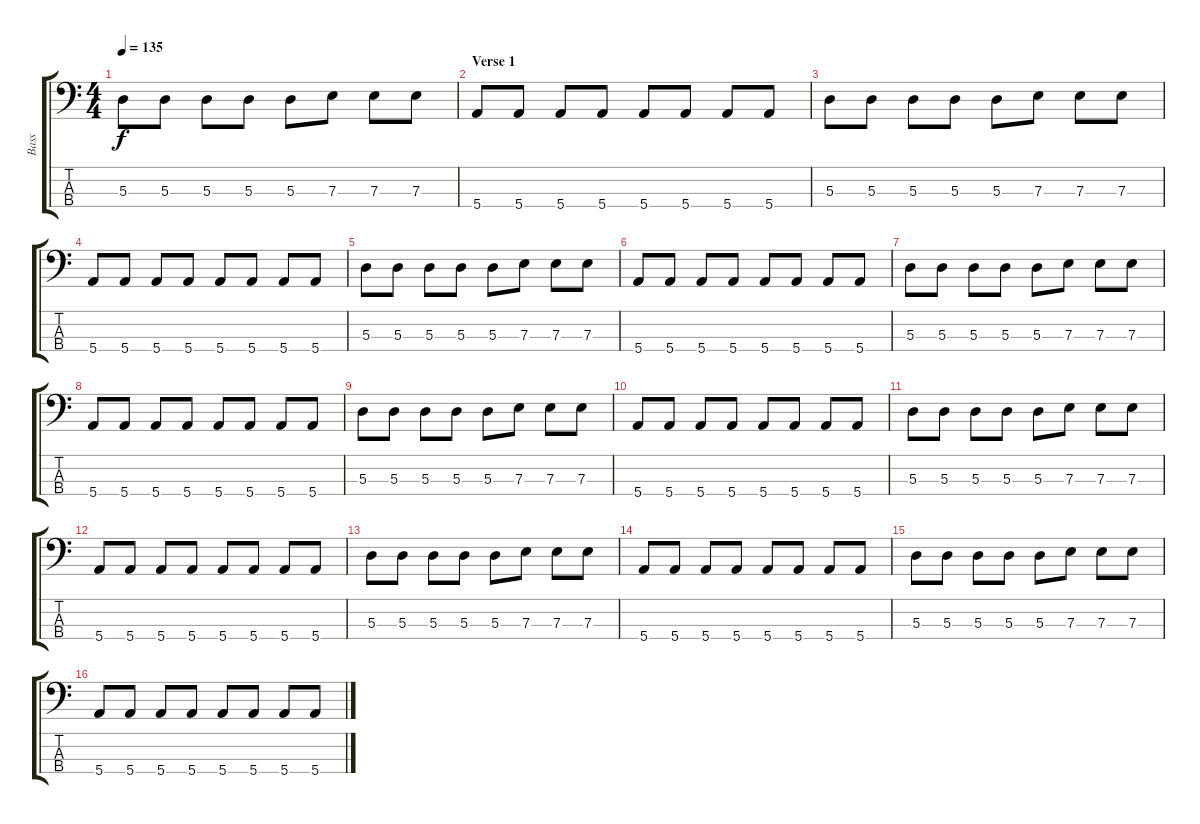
\track ("Bass" "Bass") {instrument electricbassfinger}
\staff {score tabs}
\tuning (G2 D2 A1 E1) {hide}
\ts (4 4)
\tempo 135
\clef f4
\ks c
5.3.8{dy f} 5.3.8 5.3.8 5.3.8 5.3.8 7.3.8 7.3.8 7.3.8 |
\section ("" "Verse 1")
5.4.8 5.4.8 5.4.8 5.4.8 5.4.8 5.4.8 5.4.8 5.4.8 |
5.3.8 5.3.8 5.3.8 5.3.8 5.3.8 7.3.8 7.3.8 7.3.8 |
5.4.8 5.4.8 5.4.8 5.4.8 5.4.8 5.4.8 5.4.8 5.4.8 |
5.3.8 5.3.8 5.3.8 5.3.8 5.3.8 7.3.8 7.3.8 7.3.8 |
5.4.8 5.4.8 5.4.8 5.4.8 5.4.8 5.4.8 5.4.8 5.4.8 |
5.3.8 5.3.8 5.3.8 5.3.8 5.3.8 7.3.8 7.3.8 7.3.8 |
5.4.8 5.4.8 5.4.8 5.4.8 5.4.8 5.4.8 5.4.8 5.4.8 |
5.3.8 5.3.8 5.3.8 5.3.8 5.3.8 7.3.8 7.3.8 7.3.8 |
5.4.8 5.4.8 5.4.8 5.4.8 5.4.8 5.4.8 5.4.8 5.4.8 |
5.3.8 5.3.8 5.3.8 5.3.8 5.3.8 7.3.8 7.3.8 7.3.8 |
5.4.8 5.4.8 5.4.8 5.4.8 5.4.8 5.4.8 5.4.8 5.4.8 |
5.3.8 5.3.8 5.3.8 5.3.8 5.3.8 7.3.8 7.3.8 7.3.8 |
5.4.8 5.4.8 5.4.8 5.4.8 5.4.8 5.4.8 5.4.8 5.4.8 |
5.3.8 5.3.8 5.3.8 5.3.8 5.3.8 7.3.8 7.3.8 7.3.8 |
5.4.8 5.4.8 5.4.8 5.4.8 5.4.8 5.4.8 5.4.8 5.4.8
